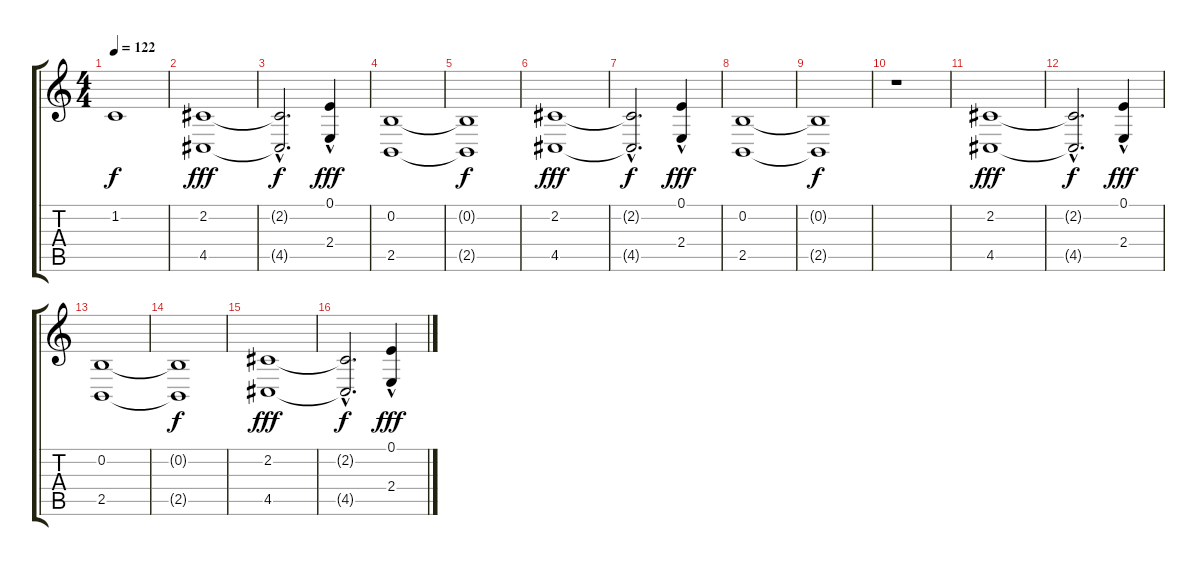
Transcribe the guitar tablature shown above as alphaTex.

\track "" {instrument stringensemble1}
\staff {score tabs}
\tuning (E4 B3 G3 D3 A2 E2) {hide}
\ts (4 4)
\tempo 122
\clef g2
\ks c
1.2{t}.1{dy f} |
(2.2 4.5).1{dy fff} |
(2.2{hac t} 4.5{hac t}).2{d dy f} (0.1 2.4{hac}).4{dy fff} |
(0.2 2.5).1 |
(0.2{t} 2.5{t}).1{dy f} |
(2.2 4.5).1{dy fff} |
(2.2{hac t} 4.5{hac t}).2{d dy f} (0.1 2.4{hac}).4{dy fff} |
(0.2 2.5).1 |
(0.2{t} 2.5{t}).1{dy f} |
r.1 |
(2.2 4.5).1{dy fff} |
(2.2{hac t} 4.5{hac t}).2{d dy f} (0.1 2.4{hac}).4{dy fff} |
(0.2 2.5).1 |
(0.2{t} 2.5{t}).1{dy f} |
(2.2 4.5).1{dy fff} |
(2.2{hac t} 4.5{hac t}).2{d dy f} (0.1 2.4{hac}).4{dy fff}
